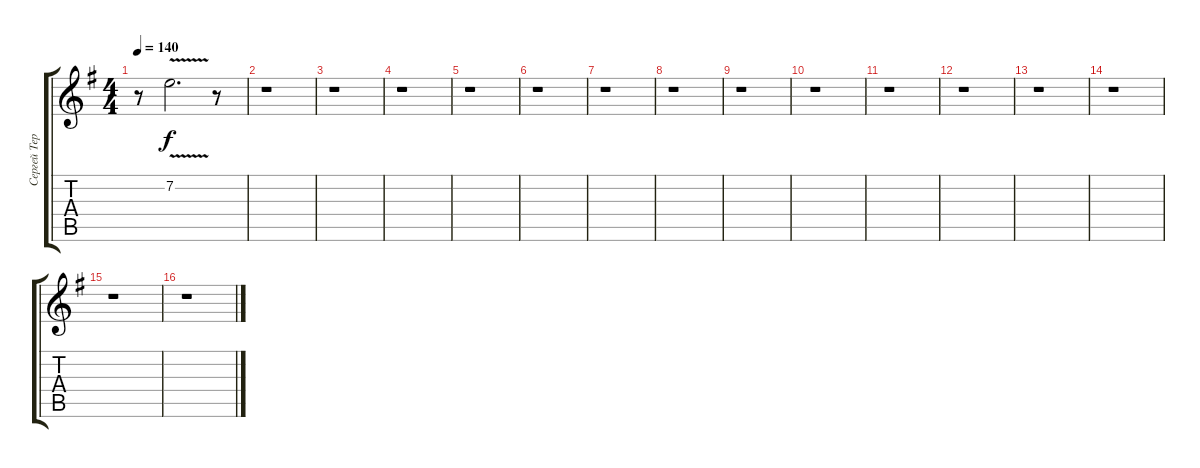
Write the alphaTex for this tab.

\track ("Сергей Терентьев" "Сергей Тер") {instrument distortionguitar}
\staff {score tabs}
\tuning (D4 A3 F3 C3 G2 D2) {hide}
\ts (4 4)
\tempo 140
\clef g2
\ks g
r.8{dy f} 7.2{v t}.2{d} r.8 |
r.1 |
r.1 |
r.1 |
r.1 |
r.1 |
r.1 |
r.1 |
r.1 |
r.1 |
r.1 |
r.1 |
r.1 |
r.1 |
r.1 |
r.1
